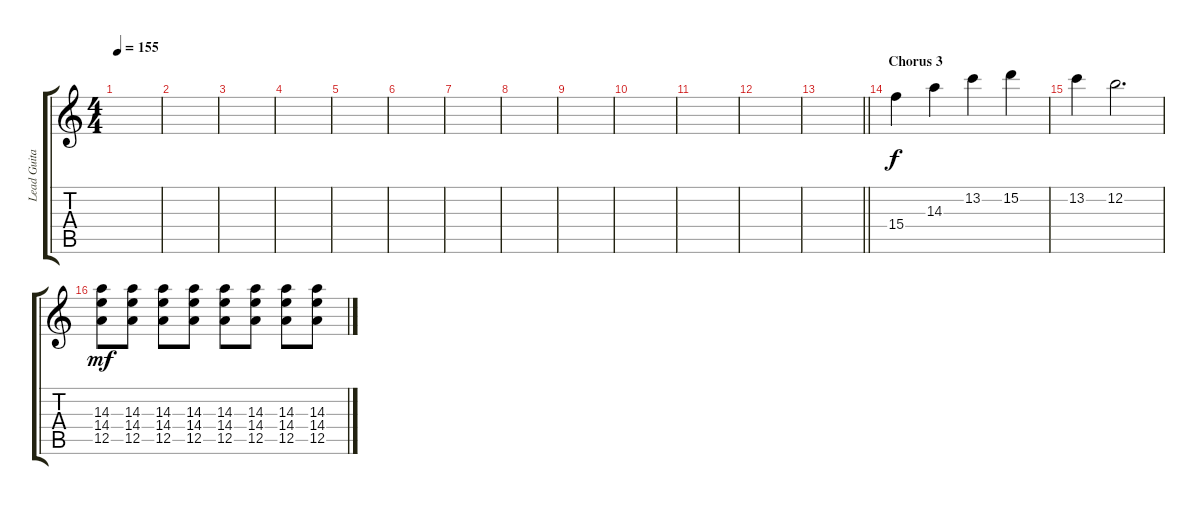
\track ("Lead Guitar (Clean)" "Lead Guita") {instrument electricguitarclean}
\staff {score tabs}
\tuning (E4 B3 G3 D3 A2 E2) {hide}
\ts (4 4)
\tempo 155
\clef g2
\ks c
|
|
|
|
|
|
|
|
|
|
|
|
\barLineRight lightlight
|
\section ("" "Chorus 3")
15.4.4 14.3.4 13.2.4 15.2.4 |
13.2.4 12.2.2{d dy f} |
(14.3 14.4 12.5).8{dy mf instrument electricguitarjazz} (14.3 14.4 12.5).8 (14.3 14.4 12.5).8 (14.3 14.4 12.5).8 (14.3 14.4 12.5).8 (14.3 14.4 12.5).8 (14.3 14.4 12.5).8 (14.3 14.4 12.5).8
